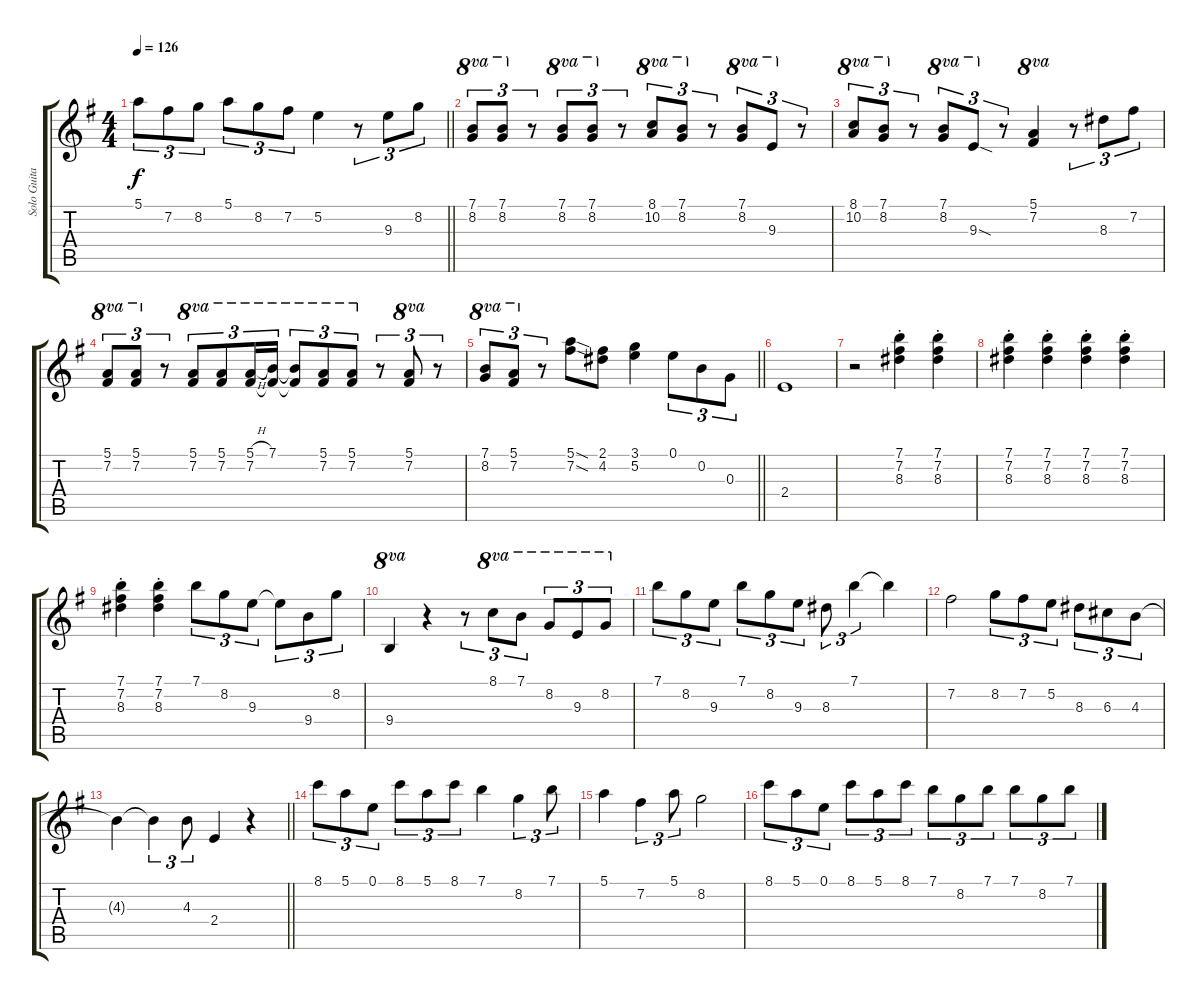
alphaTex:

\track ("Solo Guitar" "Solo Guita") {instrument acousticguitarnylon}
\staff {score tabs}
\tuning (E4 B3 G3 D3 A2 E2) {hide}
\ts (4 4)
\tempo 126
\clef g2
\barLineRight lightlight
\ks g
5.1.8{tu (3 2) dy f} 7.2.8{tu (3 2)} 8.2.8{tu (3 2)} 5.1.8{tu (3 2)} 8.2.8{tu (3 2)} 7.2.8{tu (3 2)} 5.2.4 r.8{tu (3 2)} 9.3.8{tu (3 2)} 8.2.8{tu (3 2)} |
(7.1 8.2).8{tu (3 2) ot 8va} (7.1 8.2).8{tu (3 2) ot 8va} r.8{tu (3 2)} (7.1 8.2).8{tu (3 2) ot 8va} (7.1 8.2).8{tu (3 2) ot 8va} r.8{tu (3 2)} (8.1 10.2).8{tu (3 2) ot 8va} (7.1 8.2).8{tu (3 2) ot 8va} r.8{tu (3 2)} (7.1 8.2).8{tu (3 2) ot 8va} 9.3.8{tu (3 2) ot 8va} r.8{tu (3 2)} |
(8.1 10.2).8{tu (3 2) ot 8va} (7.1 8.2).8{tu (3 2) ot 8va} r.8{tu (3 2)} (7.1 8.2).8{tu (3 2) ot 8va} 9.3{sod}.8{tu (3 2) ot 8va} r.8{tu (3 2)} (5.1 7.2).4{ot 8va} r.8{tu (3 2)} 8.3.8{tu (3 2)} 7.2.8{tu (3 2)} |
(5.1 7.2).8{tu (3 2) ot 8va} (5.1 7.2).8{tu (3 2) ot 8va} r.8{tu (3 2)} (5.1 7.2).8{tu (3 2) ot 8va} (5.1 7.2).8{tu (3 2) ot 8va} (5.1{h} 7.2).16{tu (3 2) ot 8va} (7.1 7.2{t}).16{tu (3 2) ot 8va} (7.1{t} 7.2{t}).8{tu (3 2) ot 8va} (5.1 7.2).8{tu (3 2) ot 8va} (5.1 7.2).8{tu (3 2) ot 8va} r.8{tu (3 2)} (5.1 7.2).8{tu (3 2) ot 8va} r.8{tu (3 2)} |
\barLineRight lightlight
(7.1 8.2).8{tu (3 2) ot 8va} (5.1 7.2).8{tu (3 2) ot 8va} r.8{tu (3 2)} (5.1{sod} 7.2{sod}).8 (2.1 4.2).8 (3.1 5.2).4 0.1.8{tu (3 2)} 0.2.8{tu (3 2)} 0.3.8{tu (3 2)} |
2.4.1 |
r.2 (7.1{st} 7.2{st} 8.3{st}).4 (7.1{st} 7.2{st} 8.3{st}).4 |
(7.1{st} 7.2{st} 8.3{st}).4 (7.1{st} 7.2{st} 8.3{st}).4 (7.1{st} 7.2{st} 8.3{st}).4 (7.1{st} 7.2{st} 8.3{st}).4 |
(7.1{st} 7.2{st} 8.3{st}).4 (7.1{st} 7.2{st} 8.3{st}).4 7.1.8{tu (3 2)} 8.2.8{tu (3 2)} 9.3.8{tu (3 2)} 9.3{t}.8{tu (3 2)} 9.4.8{tu (3 2)} 8.2.8{tu (3 2)} |
9.4.4{ot 8va} r.4 r.8{tu (3 2)} 8.1.8{tu (3 2) ot 8va} 7.1.8{tu (3 2) ot 8va} 8.2.8{tu (3 2) ot 8va} 9.3.8{tu (3 2) ot 8va} 8.2.8{tu (3 2) ot 8va} |
7.1.8{tu (3 2)} 8.2.8{tu (3 2)} 9.3.8{tu (3 2)} 7.1.8{tu (3 2)} 8.2.8{tu (3 2)} 9.3.8{tu (3 2)} 8.3.8{tu (3 2)} 7.1.4{tu (3 2)} 7.1{t}.4 |
7.2.2 8.2.8{tu (3 2)} 7.2.8{tu (3 2)} 5.2.8{tu (3 2)} 8.3.8{tu (3 2)} 6.3.8{tu (3 2)} 4.3.8{tu (3 2)} |
\barLineRight lightlight
4.3{t}.4 4.3{t}.4{tu (3 2)} 4.3.8{tu (3 2)} 2.4.4 r.4 |
8.1.8{tu (3 2)} 5.1.8{tu (3 2)} 0.1.8{tu (3 2)} 8.1.8{tu (3 2)} 5.1.8{tu (3 2)} 8.1.8{tu (3 2)} 7.1.4 8.2.4{tu (3 2)} 7.1.8{tu (3 2)} |
5.1.4 7.2.4{tu (3 2)} 5.1.8{tu (3 2)} 8.2.2 |
8.1.8{tu (3 2)} 5.1.8{tu (3 2)} 0.1.8{tu (3 2)} 8.1.8{tu (3 2)} 5.1.8{tu (3 2)} 8.1.8{tu (3 2)} 7.1.8{tu (3 2)} 8.2.8{tu (3 2)} 7.1.8{tu (3 2)} 7.1.8{tu (3 2)} 8.2.8{tu (3 2)} 7.1.8{tu (3 2)}
